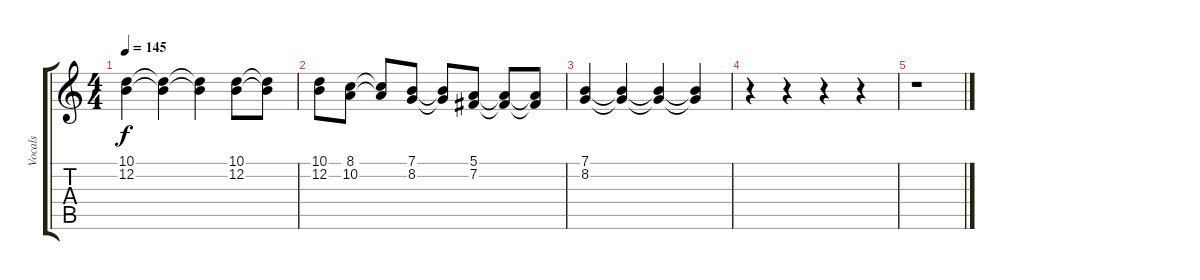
\track ("Vocals" "Vocals") {instrument violin}
\staff {score tabs}
\tuning (E4 B3 G3 D3 A2 E2) {hide}
\ts (4 4)
\tempo 145
\clef g2
\ks c
(10.1 12.2).4{dy f} (10.1{t} 12.2{t}).4 (10.1{t} 12.2{t}).4 (10.1 12.2).8 (10.1{t} 12.2{t}).8 |
(10.1 12.2).8 (8.1 10.2).8 (8.1{t} 10.2{t}).8 (7.1 8.2).8 (7.1{t} 8.2{t}).8 (5.1 7.2).8 (5.1{t} 7.2{t}).8 (5.1{t} 7.2{t}).8 |
(7.1 8.2).4 (7.1{t} 8.2{t}).4 (7.1{t} 8.2{t}).4 (7.1{t} 8.2{t}).4 |
r.4 r.4 r.4 r.4 |
r.1
